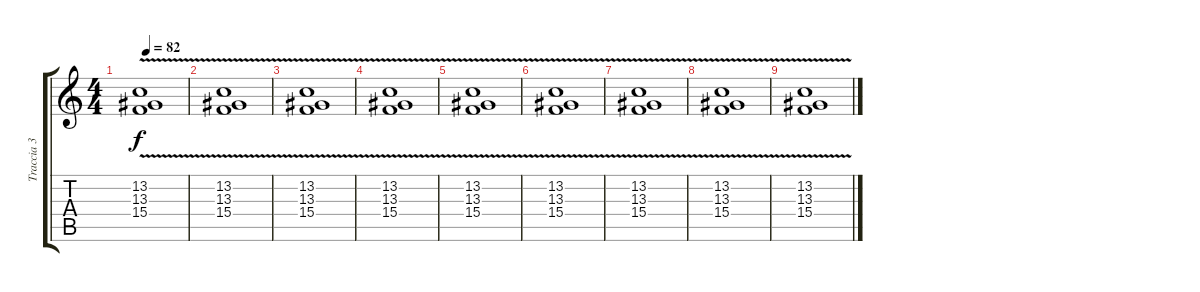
\track ("Traccia 3" "Traccia 3") {instrument stringensemble1}
\staff {score tabs}
\tuning (E4 B3 G3 D3 A2 E2) {hide}
\ts (4 4)
\tempo 82
\clef g2
\ks c
(13.2{v} 13.3 15.4).1{dy f} |
(13.2{v} 13.3 15.4).1 |
(13.2{v} 13.3 15.4).1 |
(13.2{v} 13.3 15.4).1 |
(13.2{v} 13.3 15.4).1 |
(13.2{v} 13.3 15.4).1 |
(13.2{v} 13.3 15.4).1 |
(13.2{v} 13.3 15.4).1 |
(13.2{v} 13.3 15.4).1
